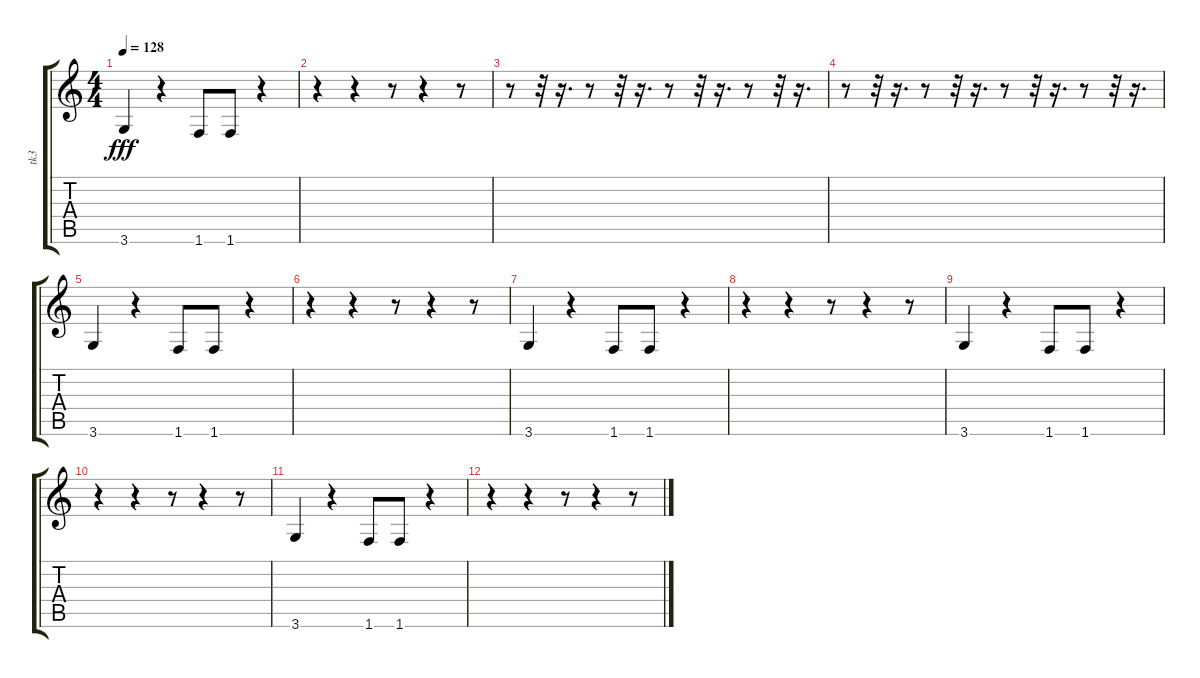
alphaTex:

\track ("tk3" "tk3") {instrument fretlessbass}
\staff {score tabs}
\tuning (E4 B3 G3 D3 A2 E2) {hide}
\ts (4 4)
\tempo 128
\clef g2
\ks c
3.6.4{dy fff} r.4 1.6.8 1.6.8 r.4 |
r.4 r.4 r.8 r.4 r.8 |
r.8 r.32 r.16{d} r.8 r.32 r.16{d} r.8 r.32 r.16{d} r.8 r.32 r.16{d} |
r.8 r.32 r.16{d} r.8 r.32 r.16{d} r.8 r.32 r.16{d} r.8 r.32 r.16{d} |
3.6.4 r.4 1.6.8 1.6.8 r.4 |
r.4 r.4 r.8 r.4 r.8 |
3.6.4 r.4 1.6.8 1.6.8 r.4 |
r.4 r.4 r.8 r.4 r.8 |
3.6.4 r.4 1.6.8 1.6.8 r.4 |
r.4 r.4 r.8 r.4 r.8 |
3.6.4 r.4 1.6.8 1.6.8 r.4 |
r.4 r.4 r.8 r.4 r.8
